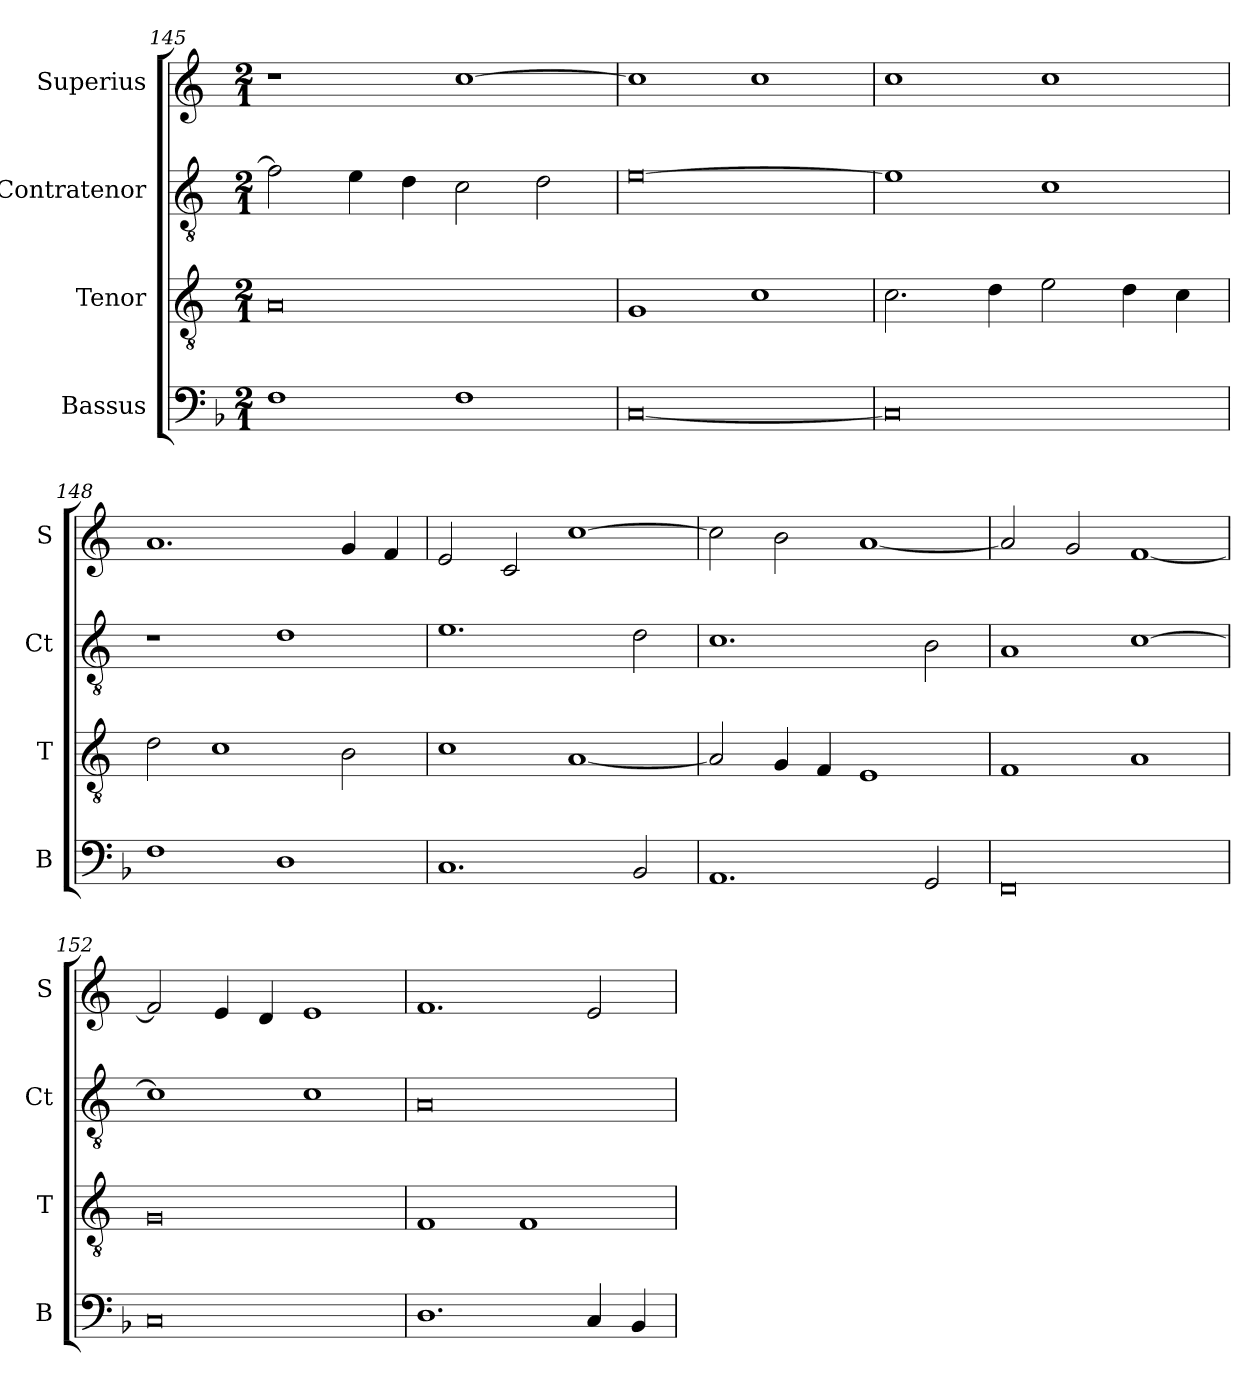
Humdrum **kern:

**kern	**kern	**kern	**kern
*part4	*part3	*part2	*part1
*staff4	*staff3	*staff2	*staff1
*I"Bassus	*I"Tenor	*I"Contratenor	*I"Superius
*I'B	*I'T	*I'Ct	*I'S
*clefF4	*clefGv2	*clefGv2	*clefG2
*k[b-]	*k[]	*k[]	*k[]
*M2/1	*M2/1	*M2/1	*M2/1
=145	=145	=145	=145
1F	0A	2f]	1r
.	.	4e	.
.	.	4d	.
1F	.	2c	[1cc
.	.	2d	.
=146	=146	=146	=146
[0C	1G	[0e	1cc]
.	1c	.	1cc
=147	=147	=147	=147
0C]	2.c	1e]	1cc
.	4d	.	.
.	2e	1c	1cc
.	4d	.	.
.	4c	.	.
=148	=148	=148	=148
1F	2d	1r	1.a
.	1c	.	.
1D	.	1d	.
.	2B	.	4g
.	.	.	4f
=149	=149	=149	=149
1.C	1c	1.e	2e
.	.	.	2c
.	[1A	.	[1cc
2BB-	.	2d	.
=150	=150	=150	=150
1.AA	2A]	1.c	2cc]
.	4G	.	2b
.	4F	.	.
.	1E	.	[1a
2GG	.	2B	.
=151	=151	=151	=151
0FF	1F	1A	2a]
.	.	.	2g
.	1A	[1c	[1f
=152	=152	=152	=152
0C	0G	1c]	2f]
.	.	.	4e
.	.	.	4d
.	.	1c	1e
=153	=153	=153	=153
1.D	1F	0A	1.f
.	1F	.	.
4C	.	.	2e
4BB-	.	.	.
=	=	=	=
*-	*-	*-	*-
